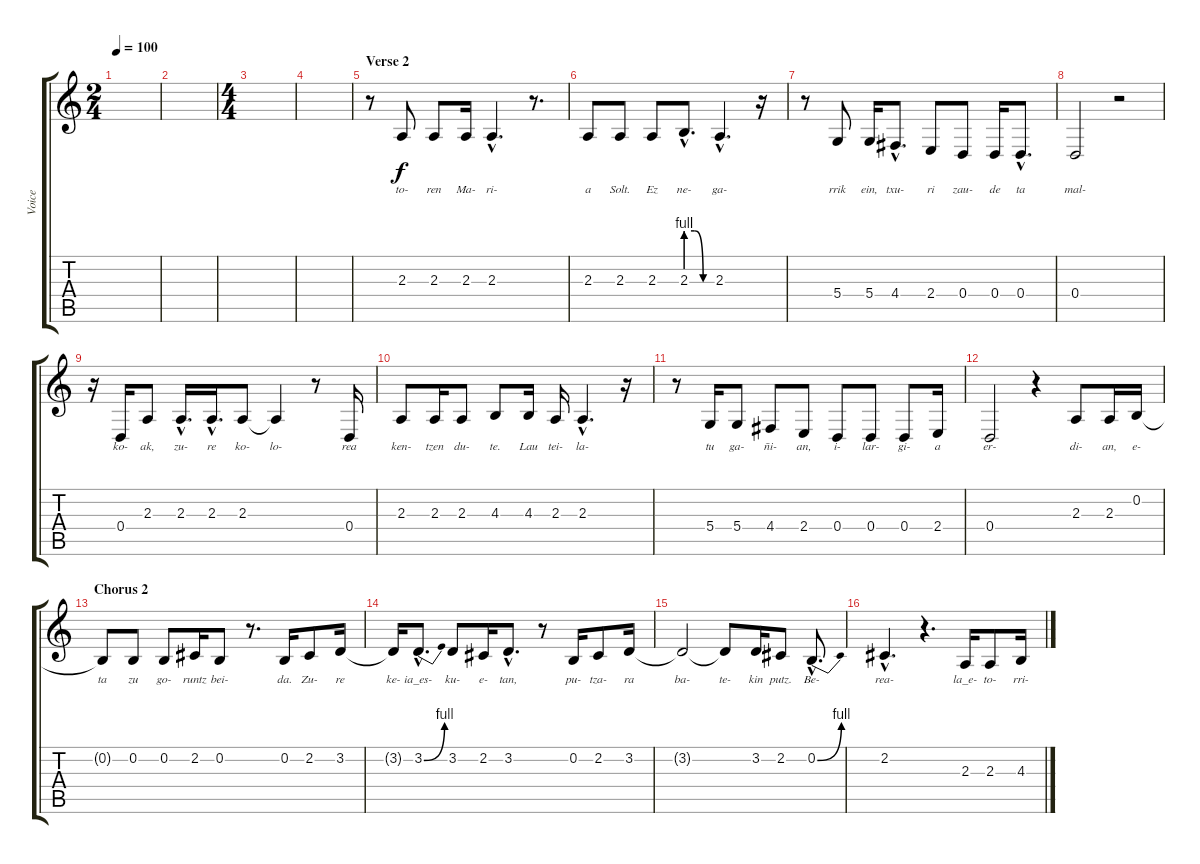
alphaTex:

\track ("Voice" "Voice") {instrument altosax}
\staff {score tabs}
\tuning (E4 B3 G3 D3 A2 E2) {hide}
\ts (2 4)
\tempo 100
\clef g2
\ks c
|
|
\ts (4 4)
|
|
\section ("" "Verse 2")
r.8 2.3.8{lyrics (0 "to-") lyrics (1 "") lyrics (2 "") lyrics (3 "") lyrics (4 "")} 2.3.8{lyrics (0 "ren") lyrics (1 "") lyrics (2 "") lyrics (3 "") lyrics (4 "")} 2.3.16{lyrics (0 "Ma-") lyrics (1 "") lyrics (2 "") lyrics (3 "") lyrics (4 "")} 2.3{hac}.4{d lyrics (0 "ri-") lyrics (1 "") lyrics (2 "") lyrics (3 "") lyrics (4 "")} r.8{d} |
2.3.8{lyrics (0 "a") lyrics (1 "") lyrics (2 "") lyrics (3 "") lyrics (4 "")} 2.3.8{lyrics (0 "Solt.") lyrics (1 "") lyrics (2 "") lyrics (3 "") lyrics (4 "")} 2.3.8{lyrics (0 "Ez") lyrics (1 "") lyrics (2 "") lyrics (3 "") lyrics (4 "")} 2.3{be (custom 0 4 20 4 40 0 60 0) hac}.8{d lyrics (0 "ne-") lyrics (1 "") lyrics (2 "") lyrics (3 "") lyrics (4 "")} 2.3{hac}.4{d lyrics (0 "ga-") lyrics (1 "") lyrics (2 "") lyrics (3 "") lyrics (4 "")} r.16 |
r.8 5.4.8{lyrics (0 "rrik") lyrics (1 "") lyrics (2 "") lyrics (3 "") lyrics (4 "")} 5.4.16{lyrics (0 "ein,") lyrics (1 "") lyrics (2 "") lyrics (3 "") lyrics (4 "")} 4.4{hac}.8{d lyrics (0 "txu-") lyrics (1 "") lyrics (2 "") lyrics (3 "") lyrics (4 "")} 2.4.8{lyrics (0 "ri") lyrics (1 "") lyrics (2 "") lyrics (3 "") lyrics (4 "")} 0.4.8{lyrics (0 "zau-") lyrics (1 "") lyrics (2 "") lyrics (3 "") lyrics (4 "")} 0.4.16{lyrics (0 "de") lyrics (1 "") lyrics (2 "") lyrics (3 "") lyrics (4 "")} 0.4{hac}.8{d lyrics (0 "ta") lyrics (1 "") lyrics (2 "") lyrics (3 "") lyrics (4 "")} |
0.4.2{lyrics (0 "mal-") lyrics (1 "") lyrics (2 "") lyrics (3 "") lyrics (4 "")} r.2 |
r.16 0.4.16{lyrics (0 "ko-") lyrics (1 "") lyrics (2 "") lyrics (3 "") lyrics (4 "")} 2.3.8{lyrics (0 "ak,") lyrics (1 "") lyrics (2 "") lyrics (3 "") lyrics (4 "")} 2.3{hac}.16{d lyrics (0 "zu-") lyrics (1 "") lyrics (2 "") lyrics (3 "") lyrics (4 "")} 2.3{hac}.16{d lyrics (0 "re") lyrics (1 "") lyrics (2 "") lyrics (3 "") lyrics (4 "")} 2.3.8{lyrics (0 "ko-") lyrics (1 "") lyrics (2 "") lyrics (3 "") lyrics (4 "")} 2.3{t}.4{lyrics (0 "lo-") lyrics (1 "") lyrics (2 "") lyrics (3 "") lyrics (4 "")} r.8 0.4.16{lyrics (0 "rea") lyrics (1 "") lyrics (2 "") lyrics (3 "") lyrics (4 "")} |
2.3.8{lyrics (0 "ken-") lyrics (1 "") lyrics (2 "") lyrics (3 "") lyrics (4 "")} 2.3.16{lyrics (0 "tzen") lyrics (1 "") lyrics (2 "") lyrics (3 "") lyrics (4 "")} 2.3.8{lyrics (0 "du-") lyrics (1 "") lyrics (2 "") lyrics (3 "") lyrics (4 "")} 4.3.8{lyrics (0 "te.") lyrics (1 "") lyrics (2 "") lyrics (3 "") lyrics (4 "")} 4.3.16{lyrics (0 "Lau") lyrics (1 "") lyrics (2 "") lyrics (3 "") lyrics (4 "")} 2.3.16{lyrics (0 "tei-") lyrics (1 "") lyrics (2 "") lyrics (3 "") lyrics (4 "")} 2.3{hac}.4{d lyrics (0 "la-") lyrics (1 "") lyrics (2 "") lyrics (3 "") lyrics (4 "")} r.16 |
r.8 5.4.16{lyrics (0 "tu") lyrics (1 "") lyrics (2 "") lyrics (3 "") lyrics (4 "")} 5.4.8{lyrics (0 "ga-") lyrics (1 "") lyrics (2 "") lyrics (3 "") lyrics (4 "")} 4.4.8{lyrics (0 "ñi-") lyrics (1 "") lyrics (2 "") lyrics (3 "") lyrics (4 "")} 2.4.8{lyrics (0 "an,") lyrics (1 "") lyrics (2 "") lyrics (3 "") lyrics (4 "")} 0.4.8{lyrics (0 "i-") lyrics (1 "") lyrics (2 "") lyrics (3 "") lyrics (4 "")} 0.4.8{lyrics (0 "lar-") lyrics (1 "") lyrics (2 "") lyrics (3 "") lyrics (4 "")} 0.4.8{lyrics (0 "gi-") lyrics (1 "") lyrics (2 "") lyrics (3 "") lyrics (4 "")} 2.4.16{lyrics (0 "a") lyrics (1 "") lyrics (2 "") lyrics (3 "") lyrics (4 "")} |
0.4.2{lyrics (0 "er-") lyrics (1 "") lyrics (2 "") lyrics (3 "") lyrics (4 "")} r.4 2.3.8{lyrics (0 "di-") lyrics (1 "") lyrics (2 "") lyrics (3 "") lyrics (4 "")} 2.3.16{lyrics (0 "an,") lyrics (1 "") lyrics (2 "") lyrics (3 "") lyrics (4 "")} 0.2.16{lyrics (0 "e-") lyrics (1 "") lyrics (2 "") lyrics (3 "") lyrics (4 "")} |
\section ("" "Chorus 2")
0.2{t}.8{lyrics (0 "ta") lyrics (1 "") lyrics (2 "") lyrics (3 "") lyrics (4 "")} 0.2.8{lyrics (0 "zu") lyrics (1 "") lyrics (2 "") lyrics (3 "") lyrics (4 "")} 0.2.8{lyrics (0 "go-") lyrics (1 "") lyrics (2 "") lyrics (3 "") lyrics (4 "")} 2.2.16{lyrics (0 "runtz") lyrics (1 "") lyrics (2 "") lyrics (3 "") lyrics (4 "")} 0.2.8{lyrics (0 "bei-") lyrics (1 "") lyrics (2 "") lyrics (3 "") lyrics (4 "")} r.8{d} 0.2.16{lyrics (0 "da.") lyrics (1 "") lyrics (2 "") lyrics (3 "") lyrics (4 "")} 2.2.8{lyrics (0 "Zu-") lyrics (1 "") lyrics (2 "") lyrics (3 "") lyrics (4 "")} 3.2.16{lyrics (0 "re") lyrics (1 "") lyrics (2 "") lyrics (3 "") lyrics (4 "")} |
3.2{t}.16{lyrics (0 "ke-") lyrics (1 "") lyrics (2 "") lyrics (3 "") lyrics (4 "")} 3.2{be (bend 0 0 60 4) hac}.8{d lyrics (0 "ia_es-") lyrics (1 "") lyrics (2 "") lyrics (3 "") lyrics (4 "")} 3.2.8{lyrics (0 "ku-") lyrics (1 "") lyrics (2 "") lyrics (3 "") lyrics (4 "")} 2.2.16{lyrics (0 "e-") lyrics (1 "") lyrics (2 "") lyrics (3 "") lyrics (4 "")} 3.2{hac}.8{d lyrics (0 "tan,") lyrics (1 "") lyrics (2 "") lyrics (3 "") lyrics (4 "")} r.8 0.2.16{lyrics (0 "pu-") lyrics (1 "") lyrics (2 "") lyrics (3 "") lyrics (4 "")} 2.2.8{lyrics (0 "tza-") lyrics (1 "") lyrics (2 "") lyrics (3 "") lyrics (4 "")} 3.2.16{lyrics (0 "ra") lyrics (1 "") lyrics (2 "") lyrics (3 "") lyrics (4 "")} |
3.2{t}.2{lyrics (0 "ba-") lyrics (1 "") lyrics (2 "") lyrics (3 "") lyrics (4 "")} 3.2{t}.8{lyrics (0 "te-") lyrics (1 "") lyrics (2 "") lyrics (3 "") lyrics (4 "")} 3.2.16{lyrics (0 "kin") lyrics (1 "") lyrics (2 "") lyrics (3 "") lyrics (4 "")} 2.2.8{lyrics (0 "putz.") lyrics (1 "") lyrics (2 "") lyrics (3 "") lyrics (4 "")} 0.2{be (bend 0 0 60 4) hac}.8{d lyrics (0 "Be-") lyrics (1 "") lyrics (2 "") lyrics (3 "") lyrics (4 "")} |
2.2{hac}.4{d lyrics (0 "rea-") lyrics (1 "") lyrics (2 "") lyrics (3 "") lyrics (4 "")} r.4{d} 2.3.16{lyrics (0 "la_e-") lyrics (1 "") lyrics (2 "") lyrics (3 "") lyrics (4 "")} 2.3.8{lyrics (0 "to-") lyrics (1 "") lyrics (2 "") lyrics (3 "") lyrics (4 "")} 4.3.16{lyrics (0 "rri-") lyrics (1 "") lyrics (2 "") lyrics (3 "") lyrics (4 "")}
